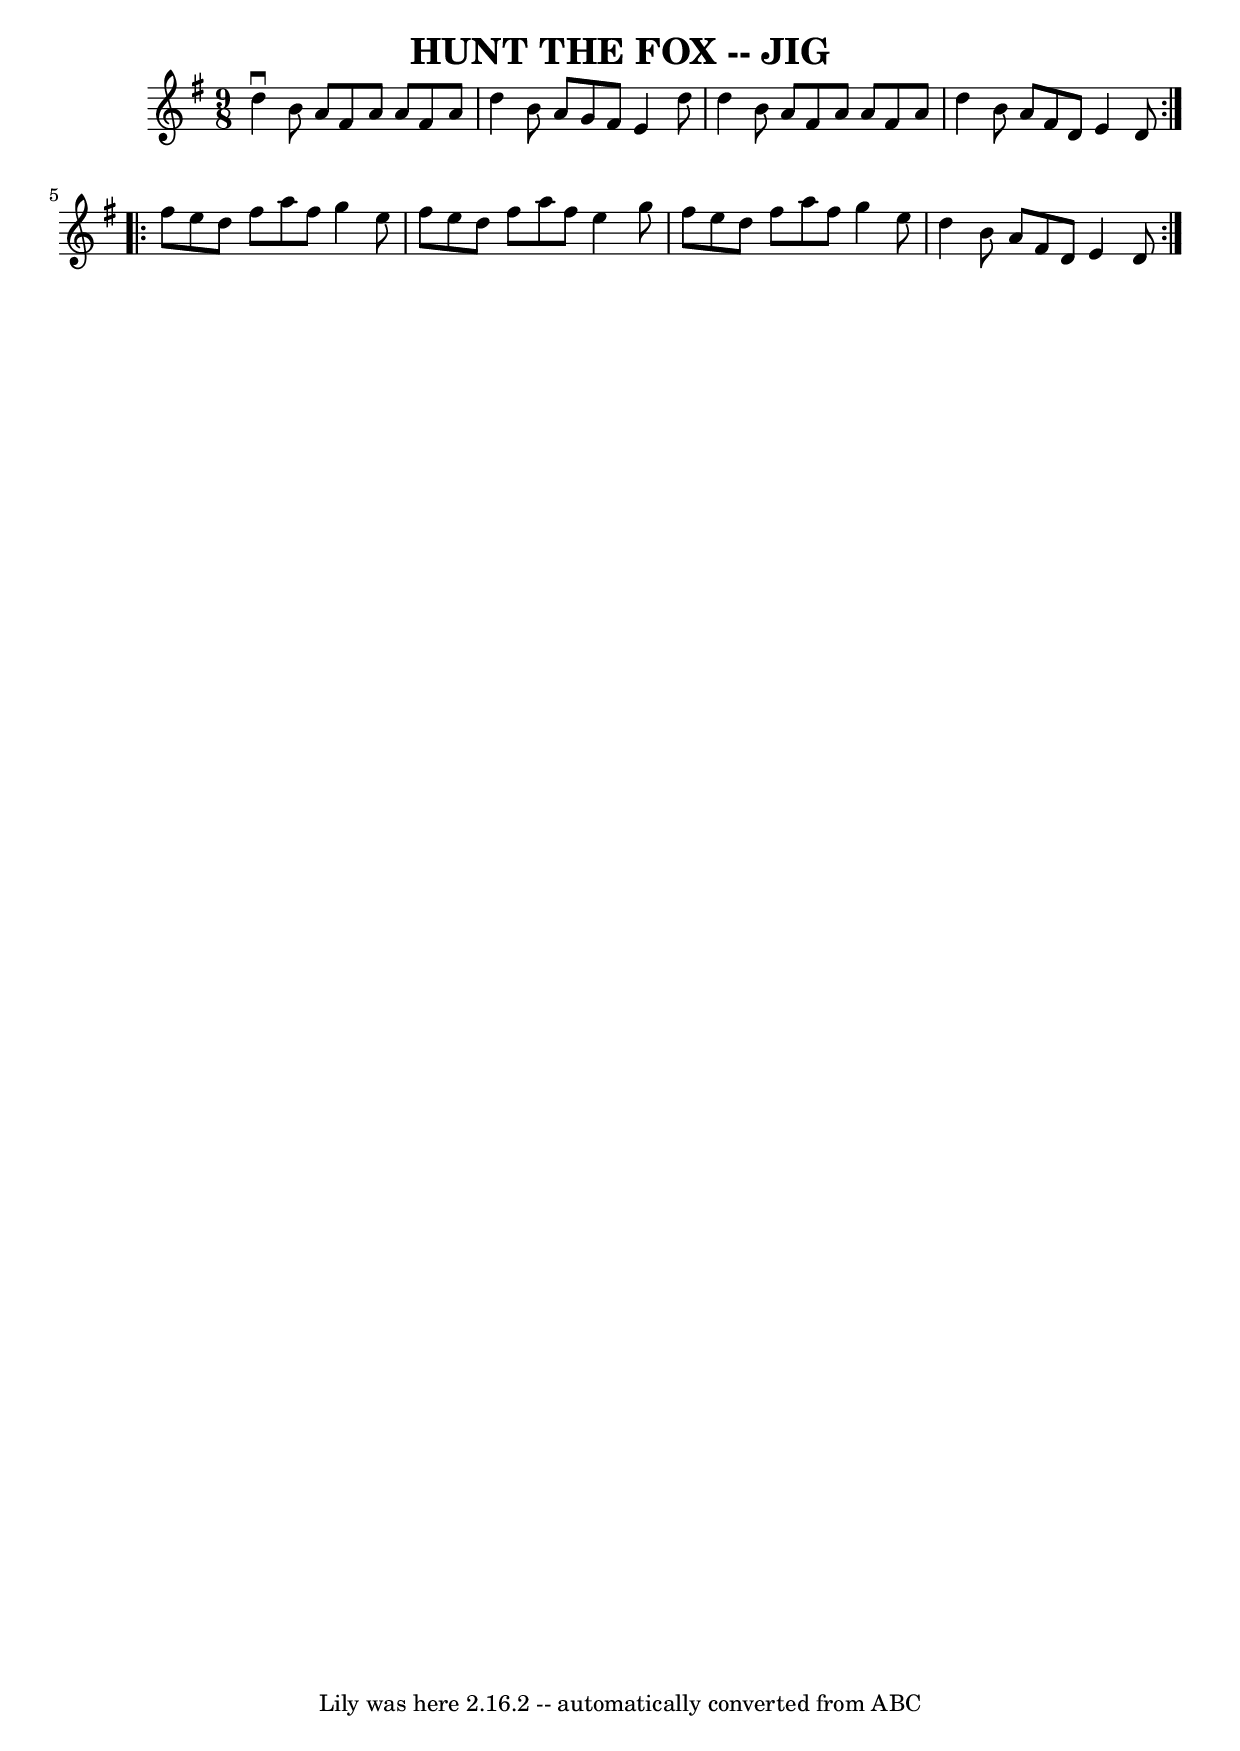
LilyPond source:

\version "2.7.40"
\include "Mammoth.ily"
\header {
	%% book = "Ryan's Mammoth Collection of Fiddle Tunes"
	crossRefNumber = "1"
	footnotes = ""
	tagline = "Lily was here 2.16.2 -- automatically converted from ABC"
	title = "HUNT THE FOX -- JIG"
}
voicedefault =  {
\set Score.defaultBarType = "empty"

\repeat volta 2 {
\time 9/8 \key d \mixolydian d''4^\downbow b'8 a'8 fis'8 a'8    
a'8 fis'8 a'8    |
 d''4 b'8 a'8 g'8 fis'8 e'4    
d''8    |
 d''4 b'8 a'8 fis'8 a'8 a'8 fis'8 a'8    
|
 d''4 b'8 a'8 fis'8 d'8 e'4 d'8    }     
\repeat volta 2 { fis''8 e''8 d''8 fis''8 a''8 fis''8 g''4  
 e''8    |
 fis''8 e''8 d''8 fis''8 a''8 fis''8 e''4 
 g''8    |
 fis''8 e''8 d''8 fis''8 a''8 fis''8    
g''4 e''8    |
 d''4 b'8 a'8 fis'8 d'8 e'4 d'8    
}   
}

\score{
    <<

	\context Staff="default"
	{
	    \voicedefault 
	}

    >>
	\layout {
	}
	\midi {}
}
